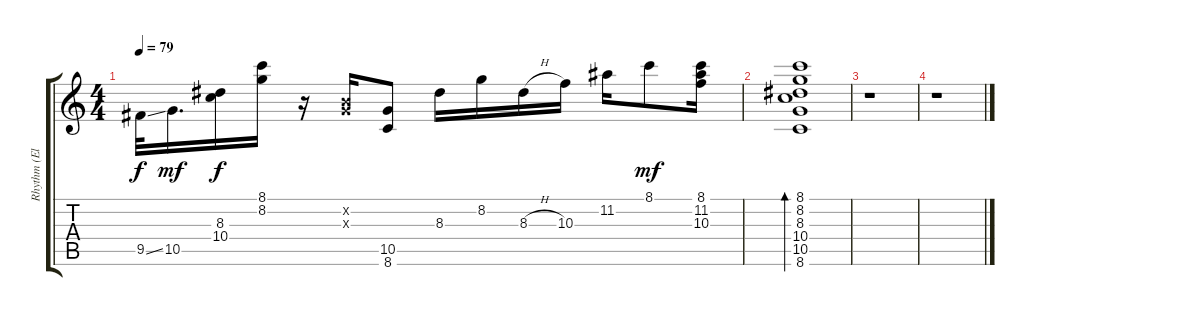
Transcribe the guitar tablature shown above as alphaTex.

\track ("Rhythm (Electric Guitar (Clean)" "Rhythm (El") {instrument electricguitarclean}
\staff {score tabs}
\tuning (E4 B3 G3 D3 A2 E2) {hide}
\ts (4 4)
\tempo 79
\clef g2
\ks c
9.5{ss}.32{dy f} 10.5.16{d dy mf} (8.3 10.4).16{dy f} (8.1 8.2).16 r.16 (0.2{x} 0.3{x}).16 (10.5 8.6).8 8.3.16 8.2.16 8.3{h}.16 10.3.16 11.2.16 8.1.8{dy mf} (8.1 11.2 10.3).16 |
(8.1 8.2 8.3 10.4 10.5 8.6).1{bd 480} |
r.1 |
r.1
